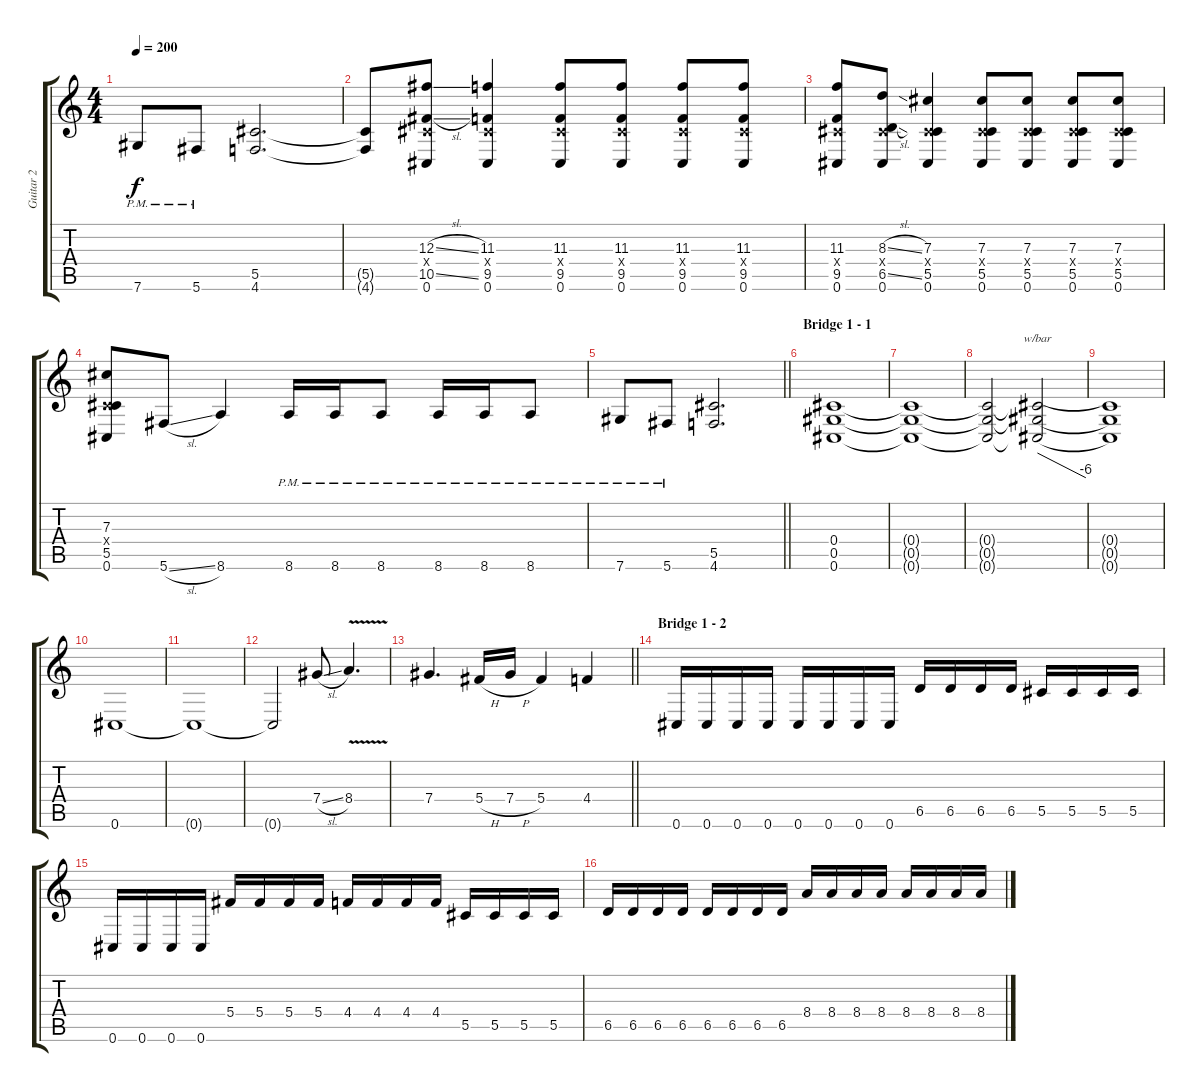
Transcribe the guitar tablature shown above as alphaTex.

\track ("Guitar 2" "Guitar 2") {instrument distortionguitar}
\staff {score tabs}
\tuning (Eb4 Bb3 Gb3 Db3 Ab2 Db2) {hide}
\ts (4 4)
\tempo 200
\clef g2
\ks c
7.6{pm}.8{dy f} 5.6{pm}.8 (5.5 4.6).2{d} |
(5.5{t} 4.6{t}).8 (12.3{sl} 0.4{x} 10.5{sl} 0.6).8 (11.3 0.4{x} 9.5 0.6).4 (11.3 0.4{x} 9.5 0.6).8 (11.3 0.4{x} 9.5 0.6).8 (11.3 0.4{x} 9.5 0.6).8 (11.3 0.4{x} 9.5 0.6).8 |
(11.3 0.4{x} 9.5 0.6).8 (8.3{sl} 0.4{x} 6.5{sl} 0.6).8 (7.3 0.4{x} 5.5 0.6).4 (7.3 0.4{x} 5.5 0.6).8 (7.3 0.4{x} 5.5 0.6).8 (7.3 0.4{x} 5.5 0.6).8 (7.3 0.4{x} 5.5 0.6).8 |
(7.3 0.4{x} 5.5 0.6).8 5.6{sl}.8 8.6.4 8.6{pm}.16 8.6{pm}.16 8.6{pm}.8 8.6{pm}.16 8.6{pm}.16 8.6{pm}.8 |
\barLineRight lightlight
7.6{pm}.8 5.6{pm}.8 (5.5 4.6).2{d} |
\section ("" "Bridge 1 - 1")
(0.4 0.5 0.6).1 |
(0.4{t} 0.5{t} 0.6{t}).1 |
(0.4{t} 0.5{t} 0.6{t}).2 (0.4{t} 0.5{t} 0.6{t}).2{tbe (dive default 0 0 60 -24)} |
(0.4{t} 0.5{t} 0.6{t}).1 |
0.6.1 |
0.6{t}.1 |
0.6{t}.2 7.4{sl}.8 8.4{v}.4{d} |
\barLineRight lightlight
7.4.4{d} 5.4{h}.16 7.4{h}.16 5.4.4 4.4.4 |
\section ("" "Bridge 1 - 2")
0.6.16 0.6.16 0.6.16 0.6.16 0.6.16 0.6.16 0.6.16 0.6.16 6.5.16 6.5.16 6.5.16 6.5.16 5.5.16 5.5.16 5.5.16 5.5.16 |
0.6.16 0.6.16 0.6.16 0.6.16 5.4.16 5.4.16 5.4.16 5.4.16 4.4.16 4.4.16 4.4.16 4.4.16 5.5.16 5.5.16 5.5.16 5.5.16 |
6.5.16 6.5.16 6.5.16 6.5.16 6.5.16 6.5.16 6.5.16 6.5.16 8.4.16 8.4.16 8.4.16 8.4.16 8.4.16 8.4.16 8.4.16 8.4.16
